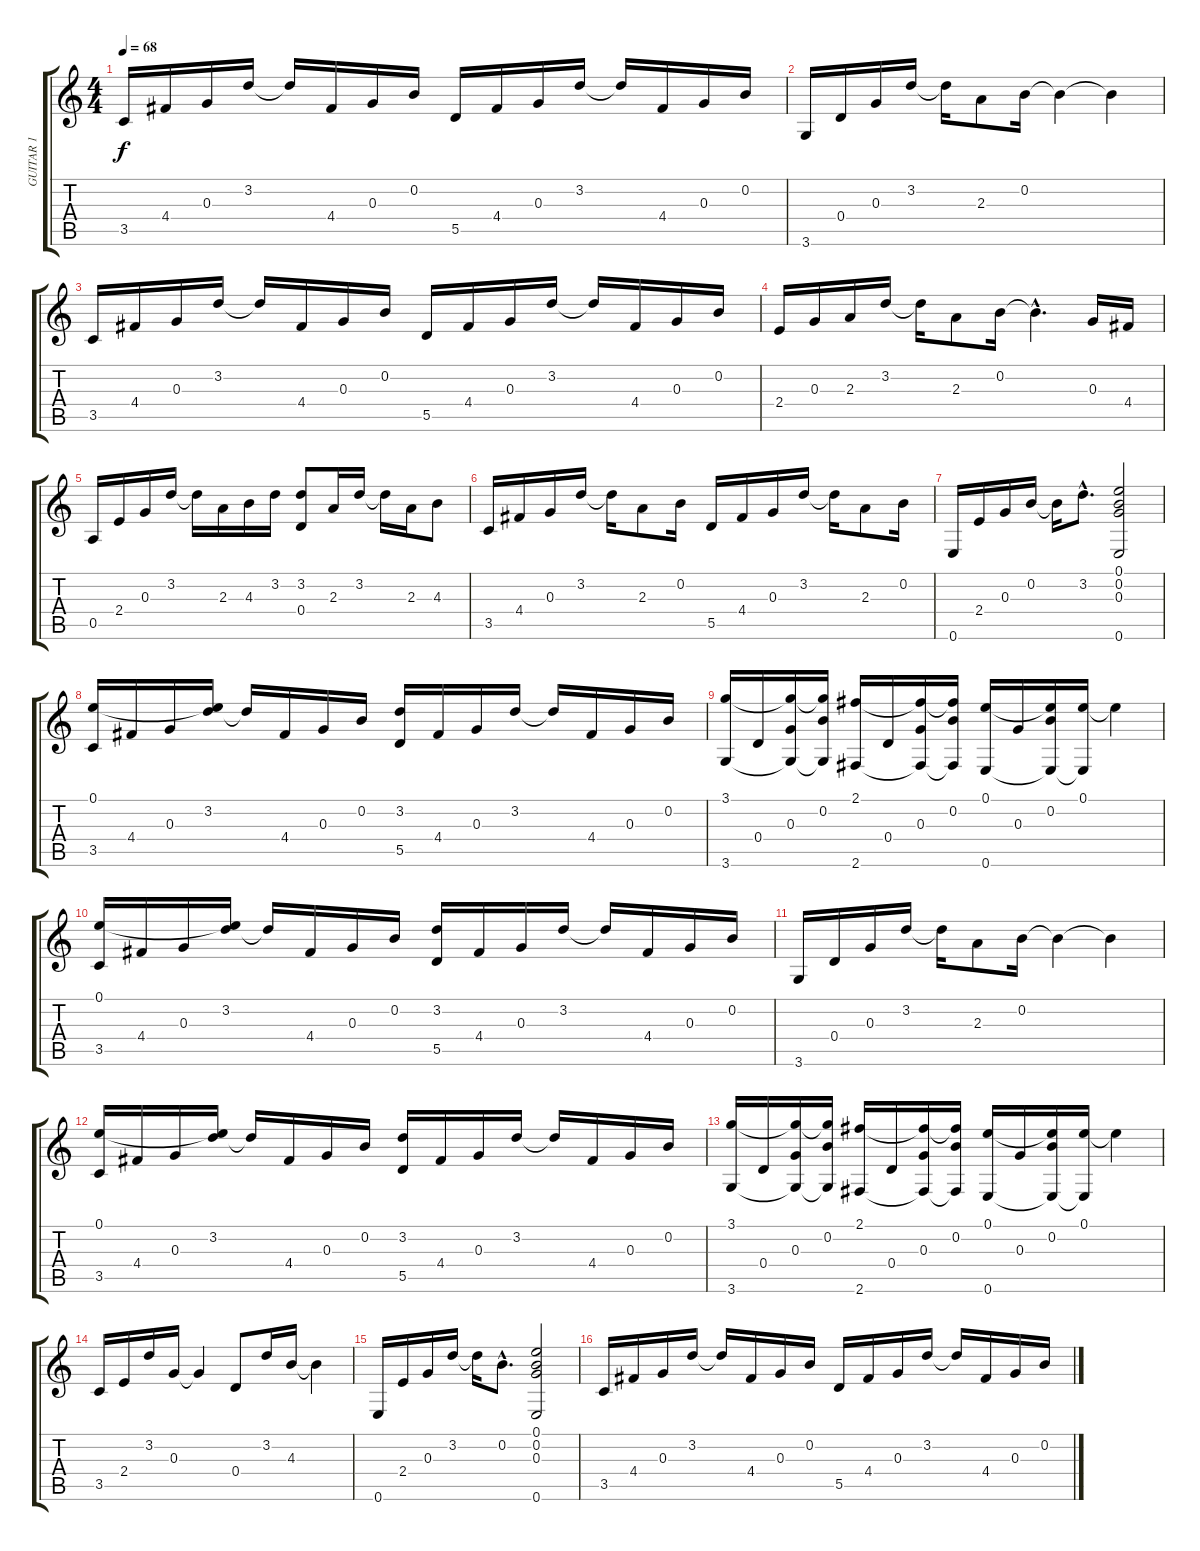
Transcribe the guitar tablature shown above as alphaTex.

\track ("GUITAR 1" "GUITAR 1") {instrument acousticguitarsteel}
\staff {score tabs}
\tuning (E4 B3 G3 D3 A2 E2) {hide}
\ts (4 4)
\tempo 68
\clef g2
\ks c
3.5.16{dy f} 4.4.16 0.3.16 3.2.16 3.2{t}.16 4.4.16 0.3.16 0.2.16 5.5.16 4.4.16 0.3.16 3.2.16 3.2{t}.16 4.4.16 0.3.16 0.2.16 |
3.6.16 0.4.16 0.3.16 3.2.16 3.2{t}.16 2.3.8 0.2.16 0.2{t}.4 0.2{t}.4 |
3.5.16 4.4.16 0.3.16 3.2.16 3.2{t}.16 4.4.16 0.3.16 0.2.16 5.5.16 4.4.16 0.3.16 3.2.16 3.2{t}.16 4.4.16 0.3.16 0.2.16 |
2.4.16 0.3.16 2.3.16 3.2.16 3.2{t}.16 2.3.8 0.2.16 0.2{hac t}.4{d} 0.3.16 4.4.16 |
0.5.16 2.4.16 0.3.16 3.2.16 3.2{t}.16 2.3.16 4.3.16 3.2.16 (3.2 0.4).8 2.3.16 3.2.16 3.2{t}.16 2.3.16 4.3.8 |
3.5.16 4.4.16 0.3.16 3.2.16 3.2{t}.16 2.3.8 0.2.16 5.5.16 4.4.16 0.3.16 3.2.16 3.2{t}.16 2.3.8 0.2.16 |
0.6.16 2.4.16 0.3.16 0.2.16 0.2{t}.16 3.2{hac}.8{d} (0.1 0.2 0.3 0.6).2 |
(0.1 3.5).16 4.4.16 0.3.16 (0.1{t} 3.2).16 3.2{t}.16 4.4.16 0.3.16 0.2.16 (3.2 5.5).16 4.4.16 0.3.16 3.2.16 3.2{t}.16 4.4.16 0.3.16 0.2.16 |
(3.1 3.6).16 0.4.16 (3.1{t} 0.3 3.6{t}).16 (3.1{t} 0.2 3.6{t}).16 (2.1 2.6).16 0.4.16 (2.1{t} 0.3 2.6{t}).16 (2.1{t} 0.2 2.6{t}).16 (0.1 0.6).16 0.3.16 (0.1{t} 0.2 0.6{t}).16 (0.1 0.6{t}).16 0.1{t}.4 |
(0.1 3.5).16 4.4.16 0.3.16 (0.1{t} 3.2).16 3.2{t}.16 4.4.16 0.3.16 0.2.16 (3.2 5.5).16 4.4.16 0.3.16 3.2.16 3.2{t}.16 4.4.16 0.3.16 0.2.16 |
3.6.16 0.4.16 0.3.16 3.2.16 3.2{t}.16 2.3.8 0.2.16 0.2{t}.4 0.2{t}.4 |
(0.1 3.5).16 4.4.16 0.3.16 (0.1{t} 3.2).16 3.2{t}.16 4.4.16 0.3.16 0.2.16 (3.2 5.5).16 4.4.16 0.3.16 3.2.16 3.2{t}.16 4.4.16 0.3.16 0.2.16 |
(3.1 3.6).16 0.4.16 (3.1{t} 0.3 3.6{t}).16 (3.1{t} 0.2 3.6{t}).16 (2.1 2.6).16 0.4.16 (2.1{t} 0.3 2.6{t}).16 (2.1{t} 0.2 2.6{t}).16 (0.1 0.6).16 0.3.16 (0.1{t} 0.2 0.6{t}).16 (0.1 0.6{t}).16 0.1{t}.4 |
3.5.16 2.4.16 3.2.16 0.3.16 0.3{t}.4 0.4.8 3.2.16 4.3.16 4.3{t}.4 |
0.6.16 2.4.16 0.3.16 3.2.16 3.2{t}.16 0.2{hac}.8{d} (0.1 0.2 0.3 0.6).2 |
3.5.16 4.4.16 0.3.16 3.2.16 3.2{t}.16 4.4.16 0.3.16 0.2.16 5.5.16 4.4.16 0.3.16 3.2.16 3.2{t}.16 4.4.16 0.3.16 0.2.16
